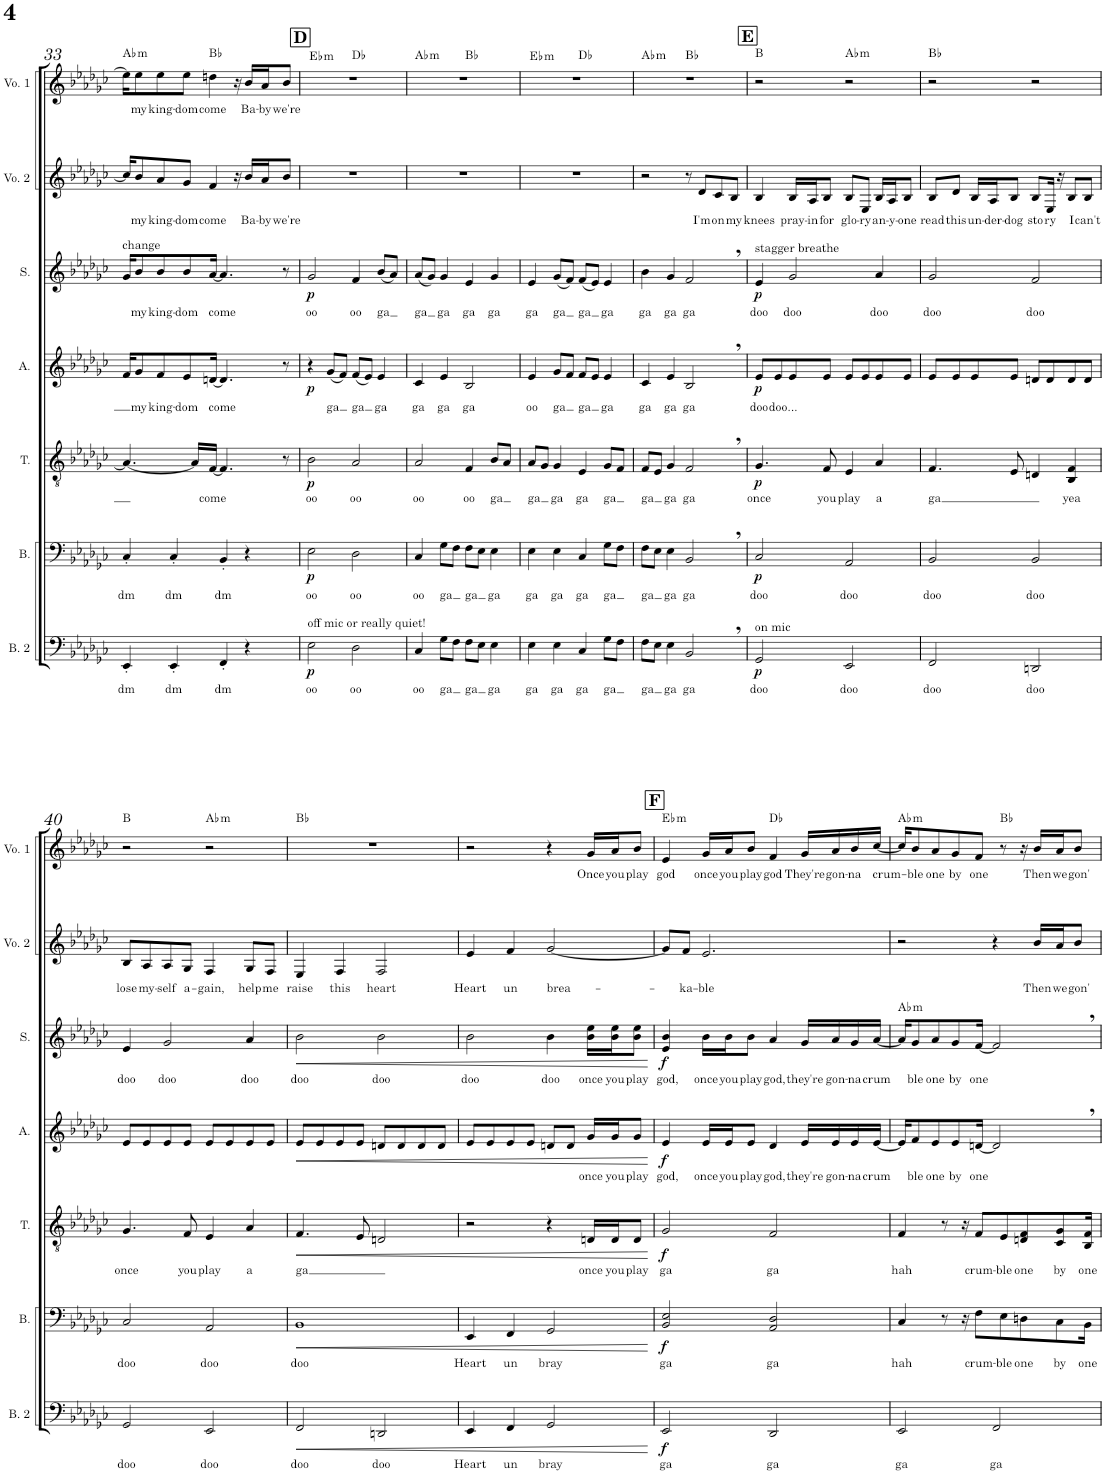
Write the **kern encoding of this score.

**kern	**text	**dynam	**kern	**text	**dynam	**kern	**text	**dynam	**kern	**text	**dynam	**kern	**text	**dynam	**harte	**kern	**text	**kern	**text	**harte
*part7	*part7	*part7	*part6	*part6	*part6	*part5	*part5	*part5	*part4	*part4	*part4	*part3	*part3	*part3	*part3	*part2	*part2	*part1	*part1	*part1
*staff7	*staff7	*staff7	*staff6	*staff6	*staff6	*staff5	*staff5	*staff5	*staff4	*staff4	*staff4	*staff3	*staff3	*staff3	*	*staff2	*staff2	*staff1	*staff1	*
*I"Bass Mic	*	*	*I"Bass	*	*	*I"Tenor	*	*	*I"Alto	*	*	*I"Soprano	*	*	*	*I"Voice 2	*	*I"Voice 1	*	*
*I'B. 2	*	*	*I'B.	*	*	*I'T.	*	*	*I'A.	*	*	*I'S.	*	*	*	*I'Vo. 2	*	*I'Vo. 1	*	*
!!LO:PB:g=z
*clefF4	*	*	*clefF4	*	*	*clefGv2	*	*	*clefG2	*	*	*clefG2	*	*	*	*clefG2	*	*clefG2	*	*
*k[b-e-a-d-g-c-]	*	*	*k[b-e-a-d-g-c-]	*	*	*k[b-e-a-d-g-c-]	*	*	*k[b-e-a-d-g-c-]	*	*	*k[b-e-a-d-g-c-]	*	*	*	*k[b-e-a-d-g-c-]	*	*k[b-e-a-d-g-c-]	*	*
*M4/4	*	*	*M4/4	*	*	*M4/4	*	*	*M4/4	*	*	*M4/4	*	*	*	*M4/4	*	*M4/4	*	*
=33	=33	=33	=33	=33	=33	=33	=33	=33	=33	=33	=33	=33	=33	=33	=33	=33	=33	=33	=33	=33
!	!	!	!	!	!	!	!	!	!	!	!	!LO:TX:a:t=change	!	!	!	!	!	!	!	!
!	!LO:LY:b	!	!	!LO:LY:b	!	!	!	!	!	!	!	!	!	!	!	!	!	!	!	!LO:H:kt=m
4EE-'/	dm	.	4C-'/	dm	.	4.A-/_	.	.	16f/KL	.	.	16g-/KL	.	.	.	16cc-/KL]	.	16ee-\KL]	.	Ab:min
!	!	!	!	!	!	!	!	!	!	!LO:LY:b	!	!	!LO:LY:b	!	!	!	!LO:LY:b	!	!LO:LY:b	!
.	.	.	.	.	.	.	.	.	8g-/	my	.	8b-/	my	.	.	8b-/	my	8ee-\	my	.
!	!	!	!	!	!	!	!	!	!	!LO:LY:b	!	!	!LO:LY:b	!	!	!	!LO:LY:b	!	!LO:LY:b	!
.	.	.	.	.	.	.	.	.	8f/	king-	.	8b-/	king-	.	.	8a-/	king-	8ee-\	king-	.
!	!LO:LY:b	!	!	!LO:LY:b	!	!	!	!	!	!	!	!	!	!	!	!	!	!	!	!
4EE-'/	dm	.	4C-'/	dm	.	.	.	.	.	.	.	.	.	.	.	.	.	.	.	.
!	!	!	!	!	!	!	!	!	!	!LO:LY:b	!	!	!LO:LY:b	!	!	!	!LO:LY:b	!	!LO:LY:b	!
.	.	.	.	.	.	.	.	.	8e-/	-dom	.	8b-/	-dom	.	.	8g-/J	-dom	8ee-\J	-dom	.
.	.	.	.	.	.	16A-/LL]	.	.	.	.	.	.	.	.	.	.	.	.	.	.
!	!	!	!	!	!	!	!LO:LY:b	!	!	!LO:LY:b	!	!	!LO:LY:b	!	!	!	!LO:LY:b	!	!LO:LY:b	!
.	.	.	.	.	.	[16F/JJ	come	.	[16dn/Jk	come	.	[16a-/Jk	come	.	.	4f/	come	4ddn\	come	Bb:maj
!	!LO:LY:b	!	!	!LO:LY:b	!	!	!	!	!	!	!	!	!	!	!	!	!	!	!	!
4FF'/	dm	.	4BB-'/	dm	.	4.F/]	.	.	4.d/]	.	.	4.a-/]	.	.	.	.	.	.	.	.
.	.	.	.	.	.	.	.	.	.	.	.	.	.	.	.	16r	.	16r	.	.
!	!	!	!	!	!	!	!	!	!	!	!	!	!	!	!	!	!LO:LY:b	!	!LO:LY:b	!
4r	.	.	4r	.	.	.	.	.	.	.	.	.	.	.	.	16b-/LL	Ba-	16b-/LL	Ba-	.
!	!	!	!	!	!	!	!	!	!	!	!	!	!	!	!	!	!LO:LY:b	!	!LO:LY:b	!
.	.	.	.	.	.	.	.	.	.	.	.	.	.	.	.	16a-/J	-by	16a-/J	-by	.
!	!	!	!	!	!	!	!	!	!	!	!	!	!	!	!	!	!LO:LY:b	!	!LO:LY:b	!
.	.	.	.	.	.	8r	.	.	8r	.	.	8r	.	.	.	8b-/J	we're	8b-/J	we're	.
!!LO:REH:place=s1:a:B:cj:fs=14:t=D
=34	=34	=34	=34	=34	=34	=34	=34	=34	=34	=34	=34	=34	=34	=34	=34	=34	=34	=34	=34	=34
!LO:TX:a:t=off mic or really quiet!	!	!	!	!	!	!	!	!	!	!	!	!	!	!	!	!	!	!	!	!
!	!LO:LY:b	!LO:DY:b	!	!LO:LY:b	!LO:DY:b	!	!LO:LY:b	!LO:DY:b	!	!	!LO:DY:b	!	!LO:LY:b	!LO:DY:b	!	!	!	!	!	!LO:H:kt=m
*	*	*	*	*	*	*	*	*	*	*	*	*	*	*	*	*	*	*^	*	*
2E-\	oo	p	2E-\	oo	p	2B-\	oo	p	4r	.	p	2g-/	oo	p	.	1r	.	1r	2ryy	.	Eb:min
!	!	!	!	!	!	!	!	!	!	!LO:LY:b	!	!	!	!	!	!	!	!	!	!	!
.	.	.	.	.	.	.	.	.	(8g-/L	ga	.	.	.	.	.	.	.	.	.	.	.
.	.	.	.	.	.	.	.	.	8f/J)	.	.	.	.	.	.	.	.	.	.	.	.
!	!LO:LY:b	!	!	!LO:LY:b	!	!	!LO:LY:b	!	!	!LO:LY:b	!	!	!LO:LY:b	!	!	!	!	!	!	!	!
2D-\	oo	.	2D-\	oo	.	2A-/	oo	.	(8f/L	ga	.	4f/	oo	.	.	.	.	.	2ryy	.	Db:maj
.	.	.	.	.	.	.	.	.	8e-/J)	.	.	.	.	.	.	.	.	.	.	.	.
!	!	!	!	!	!	!	!	!	!	!LO:LY:b	!	!	!LO:LY:b	!	!	!	!	!	!	!	!
.	.	.	.	.	.	.	.	.	4e-/	ga	.	(8b-/L	ga	.	.	.	.	.	.	.	.
.	.	.	.	.	.	.	.	.	.	.	.	8a-/J)	.	.	.	.	.	.	.	.	.
=35	=35	=35	=35	=35	=35	=35	=35	=35	=35	=35	=35	=35	=35	=35	=35	=35	=35	=35	=35	=35	=35
!	!LO:LY:b	!	!	!LO:LY:b	!	!	!LO:LY:b	!	!	!LO:LY:b	!	!	!LO:LY:b	!	!	!	!	!	!	!	!LO:H:kt=m
4C-/	oo	.	4C-/	oo	.	2A-/	oo	.	4c-/	ga	.	(8a-/L	ga	.	.	1r	.	1r	2ryy	.	Ab:min
.	.	.	.	.	.	.	.	.	.	.	.	8g-/J)	.	.	.	.	.	.	.	.	.
!	!LO:LY:b	!	!	!LO:LY:b	!	!	!	!	!	!LO:LY:b	!	!	!LO:LY:b	!	!	!	!	!	!	!	!
8G-\L	ga	.	8G-\L	ga	.	.	.	.	4e-/	ga	.	4g-/	ga	.	.	.	.	.	.	.	.
8F\J	.	.	8F\J	.	.	.	.	.	.	.	.	.	.	.	.	.	.	.	.	.	.
!	!LO:LY:b	!	!	!LO:LY:b	!	!	!LO:LY:b	!	!	!LO:LY:b	!	!	!LO:LY:b	!	!	!	!	!	!	!	!
8F\L	ga	.	8F\L	ga	.	4F/	oo	.	2B-/	ga	.	4e-/	ga	.	.	.	.	.	2ryy	.	Bb:maj
8E-\J	.	.	8E-\J	.	.	.	.	.	.	.	.	.	.	.	.	.	.	.	.	.	.
!	!LO:LY:b	!	!	!LO:LY:b	!	!	!LO:LY:b	!	!	!	!	!	!LO:LY:b	!	!	!	!	!	!	!	!
4E-\	ga	.	4E-\	ga	.	8B-/L	ga	.	.	.	.	4g-/	ga	.	.	.	.	.	.	.	.
.	.	.	.	.	.	8A-/J	.	.	.	.	.	.	.	.	.	.	.	.	.	.	.
=36	=36	=36	=36	=36	=36	=36	=36	=36	=36	=36	=36	=36	=36	=36	=36	=36	=36	=36	=36	=36	=36
!	!LO:LY:b	!	!	!LO:LY:b	!	!	!LO:LY:b	!	!	!LO:LY:b	!	!	!LO:LY:b	!	!	!	!	!	!	!	!LO:H:kt=m
4E-\	ga	.	4E-\	ga	.	8A-/L	ga	.	4e-/	oo	.	4e-/	ga	.	.	1r	.	1r	2ryy	.	Eb:min
.	.	.	.	.	.	8G-/J	.	.	.	.	.	.	.	.	.	.	.	.	.	.	.
!	!LO:LY:b	!	!	!LO:LY:b	!	!	!LO:LY:b	!	!	!LO:LY:b	!	!	!LO:LY:b	!	!	!	!	!	!	!	!
4E-\	ga	.	4E-\	ga	.	4G-/	ga	.	8g-/L	ga	.	(8g-/L	ga	.	.	.	.	.	.	.	.
.	.	.	.	.	.	.	.	.	8f/J	.	.	8f/J)	.	.	.	.	.	.	.	.	.
!	!LO:LY:b	!	!	!LO:LY:b	!	!	!LO:LY:b	!	!	!LO:LY:b	!	!	!LO:LY:b	!	!	!	!	!	!	!	!
4C-/	ga	.	4C-/	ga	.	4E-/	ga	.	8f/L	ga	.	(8f/L	ga	.	.	.	.	.	2ryy	.	Db:maj
.	.	.	.	.	.	.	.	.	8e-/J	.	.	8e-/J)	.	.	.	.	.	.	.	.	.
!	!LO:LY:b	!	!	!LO:LY:b	!	!	!LO:LY:b	!	!	!LO:LY:b	!	!	!LO:LY:b	!	!	!	!	!	!	!	!
8G-\L	ga	.	8G-\L	ga	.	8G-/L	ga	.	4e-/	ga	.	4e-/	ga	.	.	.	.	.	.	.	.
8F\J	.	.	8F\J	.	.	8F/J	.	.	.	.	.	.	.	.	.	.	.	.	.	.	.
=37	=37	=37	=37	=37	=37	=37	=37	=37	=37	=37	=37	=37	=37	=37	=37	=37	=37	=37	=37	=37	=37
!	!LO:LY:b	!	!	!LO:LY:b	!	!	!LO:LY:b	!	!	!LO:LY:b	!	!	!LO:LY:b	!	!	!	!	!	!	!	!LO:H:kt=m
8F\L	ga	.	8F\L	ga	.	8F/L	ga	.	4c-/	ga	.	4b-\	ga	.	.	2r	.	1r	2ryy	.	Ab:min
8E-\J	.	.	8E-\J	.	.	8E-/J	.	.	.	.	.	.	.	.	.	.	.	.	.	.	.
!	!LO:LY:b	!	!	!LO:LY:b	!	!	!LO:LY:b	!	!	!LO:LY:b	!	!	!LO:LY:b	!	!	!	!	!	!	!	!
4E-\	ga	.	4E-\	ga	.	4G-/	ga	.	4e-/	ga	.	4g-/	ga	.	.	.	.	.	.	.	.
!	!LO:LY:b	!	!	!LO:LY:b	!	!	!LO:LY:b	!	!	!LO:LY:b	!	!	!LO:LY:b	!	!	!	!	!	!	!	!
2BB-,/	ga	.	2BB-,/	ga	.	2F,/	ga	.	2B-,/	ga	.	2f,/	ga	.	.	8r	.	.	2ryy	.	Bb:maj
!	!	!	!	!	!	!	!	!	!	!	!	!	!	!	!	!	!LO:LY:b	!	!	!	!
.	.	.	.	.	.	.	.	.	.	.	.	.	.	.	.	8d-/L	I'm	.	.	.	.
!	!	!	!	!	!	!	!	!	!	!	!	!	!	!	!	!	!LO:LY:b	!	!	!	!
.	.	.	.	.	.	.	.	.	.	.	.	.	.	.	.	8c-/	on	.	.	.	.
!	!	!	!	!	!	!	!	!	!	!	!	!	!	!	!	!	!LO:LY:b	!	!	!	!
.	.	.	.	.	.	.	.	.	.	.	.	.	.	.	.	8B-/J	my	.	.	.	.
!!LO:REH:place=s1:a:B:cj:fs=14:t=E
=38	=38	=38	=38	=38	=38	=38	=38	=38	=38	=38	=38	=38	=38	=38	=38	=38	=38	=38	=38	=38	=38
!	!	!	!	!	!	!	!	!	!	!	!	!LO:TX:a:t=stagger breathe	!	!	!	!	!	!	!	!	!
!LO:TX:a:t=on mic	!	!	!	!	!	!	!	!	!	!	!	!	!	!	!	!	!	!	!	!	!
!	!LO:LY:b	!LO:DY:b	!	!LO:LY:b	!LO:DY:b	!	!LO:LY:b	!LO:DY:b	!	!LO:LY:b	!LO:DY:b	!	!LO:LY:b	!LO:DY:b	!	!	!LO:LY:b	!	!	!	!
*	*	*	*	*	*	*	*	*	*	*	*	*	*	*	*	*	*	*v	*v	*	*
2GG-/	doo	p	2C-/	doo	p	4.G-/	once	p	8e-/L	doo	p	4e-/	doo	p	.	4B-/	knees	2r	.	B:maj
!	!	!	!	!	!	!	!	!	!	!LO:LY:b	!	!	!	!	!	!	!	!	!	!
.	.	.	.	.	.	.	.	.	8e-/	doo	.	.	.	.	.	.	.	.	.	.
!	!	!	!	!	!	!	!	!	!	!LO:LY:b	!	!	!LO:LY:b	!	!	!	!LO:LY:b	!	!	!
.	.	.	.	.	.	.	.	.	8e-/	...	.	2g-/	doo	.	.	16B-/LL	pray-	.	.	.
!	!	!	!	!	!	!	!	!	!	!	!	!	!	!	!	!	!LO:LY:b	!	!	!
.	.	.	.	.	.	.	.	.	.	.	.	.	.	.	.	16A-/J	-in	.	.	.
!	!	!	!	!	!	!	!LO:LY:b	!	!	!	!	!	!	!	!	!	!LO:LY:b	!	!	!
.	.	.	.	.	.	8F/	you	.	8e-/J	.	.	.	.	.	.	8B-/J	for	.	.	.
!	!LO:LY:b	!	!	!LO:LY:b	!	!	!LO:LY:b	!	!	!	!	!	!	!	!	!	!LO:LY:b	!	!	!LO:H:kt=m
2EE-/	doo	.	2AA-/	doo	.	4E-/	play	.	8e-/L	.	.	.	.	.	.	8B-/L	glo-	2r	.	Ab:min
!	!	!	!	!	!	!	!	!	!	!	!	!	!	!	!	!	!LO:LY:b	!	!	!
.	.	.	.	.	.	.	.	.	8e-/	.	.	.	.	.	.	8E-/J	-ry	.	.	.
!	!	!	!	!	!	!	!LO:LY:b	!	!	!	!	!	!LO:LY:b	!	!	!	!LO:LY:b	!	!	!
.	.	.	.	.	.	4A-/	a	.	8e-/	.	.	4a-/	doo	.	.	16B-/LL	an-	.	.	.
!	!	!	!	!	!	!	!	!	!	!	!	!	!	!	!	!	!LO:LY:b	!	!	!
.	.	.	.	.	.	.	.	.	.	.	.	.	.	.	.	16A-/J	-y-	.	.	.
!	!	!	!	!	!	!	!	!	!	!	!	!	!	!	!	!	!LO:LY:b	!	!	!
.	.	.	.	.	.	.	.	.	8e-/J	.	.	.	.	.	.	8B-/J	-one	.	.	.
=39	=39	=39	=39	=39	=39	=39	=39	=39	=39	=39	=39	=39	=39	=39	=39	=39	=39	=39	=39	=39
!	!LO:LY:b	!	!	!LO:LY:b	!	!	!LO:LY:b	!	!	!	!	!	!LO:LY:b	!	!	!	!LO:LY:b	!	!	!
2FF/	doo	.	2BB-/	doo	.	4.F/	ga	.	8e-/L	.	.	2g-/	doo	.	.	8B-/L	read	2r	.	Bb:maj
!	!	!	!	!	!	!	!	!	!	!	!	!	!	!	!	!	!LO:LY:b	!	!	!
.	.	.	.	.	.	.	.	.	8e-/	.	.	.	.	.	.	8d-/J	this	.	.	.
!	!	!	!	!	!	!	!	!	!	!	!	!	!	!	!	!	!LO:LY:b	!	!	!
.	.	.	.	.	.	.	.	.	8e-/	.	.	.	.	.	.	16B-/LL	un-	.	.	.
!	!	!	!	!	!	!	!	!	!	!	!	!	!	!	!	!	!LO:LY:b	!	!	!
.	.	.	.	.	.	.	.	.	.	.	.	.	.	.	.	16A-/J	-der-	.	.	.
!	!	!	!	!	!	!	!	!	!	!	!	!	!	!	!	!	!LO:LY:b	!	!	!
.	.	.	.	.	.	8E-/	.	.	8e-/J	.	.	.	.	.	.	8B-/J	-dog	.	.	.
!	!LO:LY:b	!	!	!LO:LY:b	!	!	!	!	!	!	!	!	!LO:LY:b	!	!	!	!LO:LY:b	!	!	!
2DDn/	doo	.	2BB-/	doo	.	4Dn/	.	.	8dn/L	.	.	2f/	doo	.	.	8B-/L	sto	2r	.	.
!	!	!	!	!	!	!	!	!	!	!	!	!	!	!	!	!	!LO:LY:b	!	!	!
.	.	.	.	.	.	.	.	.	8d/	.	.	.	.	.	.	16E-/Jk	ry	.	.	.
.	.	.	.	.	.	.	.	.	.	.	.	.	.	.	.	16r	.	.	.	.
!	!	!	!	!	!	!	!LO:LY:b	!	!	!	!	!	!	!	!	!	!LO:LY:b	!	!	!
.	.	.	.	.	.	4BB-/ 4F/	yea	.	8d/	.	.	.	.	.	.	8B-/L	I	.	.	.
!	!	!	!	!	!	!	!	!	!	!	!	!	!	!	!	!	!LO:LY:b	!	!	!
.	.	.	.	.	.	.	.	.	8d/J	.	.	.	.	.	.	8B-/J	can't	.	.	.
!!LO:LB:g=z
=40	=40	=40	=40	=40	=40	=40	=40	=40	=40	=40	=40	=40	=40	=40	=40	=40	=40	=40	=40	=40
!	!LO:LY:b	!	!	!LO:LY:b	!	!	!LO:LY:b	!	!	!	!	!	!LO:LY:b	!	!	!	!LO:LY:b	!	!	!
2GG-/	doo	.	2C-/	doo	.	4.G-/	once	.	8e-/L	.	.	4e-/	doo	.	.	8B-/L	lose	2r	.	B:maj
!	!	!	!	!	!	!	!	!	!	!	!	!	!	!	!	!	!LO:LY:b	!	!	!
.	.	.	.	.	.	.	.	.	8e-/	.	.	.	.	.	.	8A-/	my-	.	.	.
!	!	!	!	!	!	!	!	!	!	!	!	!	!LO:LY:b	!	!	!	!LO:LY:b	!	!	!
.	.	.	.	.	.	.	.	.	8e-/	.	.	2g-/	doo	.	.	8A-/	-self	.	.	.
!	!	!	!	!	!	!	!LO:LY:b	!	!	!	!	!	!	!	!	!	!LO:LY:b	!	!	!
.	.	.	.	.	.	8F/	you	.	8e-/J	.	.	.	.	.	.	8G-/J	a-	.	.	.
!	!LO:LY:b	!	!	!LO:LY:b	!	!	!LO:LY:b	!	!	!	!	!	!	!	!	!	!LO:LY:b	!	!	!LO:H:kt=m
2EE-/	doo	.	2AA-/	doo	.	4E-/	play	.	8e-/L	.	.	.	.	.	.	4F/	-gain,	2r	.	Ab:min
.	.	.	.	.	.	.	.	.	8e-/	.	.	.	.	.	.	.	.	.	.	.
!	!	!	!	!	!	!	!LO:LY:b	!	!	!	!	!	!LO:LY:b	!	!	!	!LO:LY:b	!	!	!
.	.	.	.	.	.	4A-/	a	.	8e-/	.	.	4a-/	doo	.	.	8G-/L	help	.	.	.
!	!	!	!	!	!	!	!	!	!	!	!	!	!	!	!	!	!LO:LY:b	!	!	!
.	.	.	.	.	.	.	.	.	8e-/J	.	.	.	.	.	.	8F/J	me	.	.	.
=41	=41	=41	=41	=41	=41	=41	=41	=41	=41	=41	=41	=41	=41	=41	=41	=41	=41	=41	=41	=41
!	!LO:LY:b	!LO:HP:b	!	!LO:LY:b	!LO:HP:b	!	!LO:LY:b	!LO:HP:b	!	!	!LO:HP:b	!	!LO:LY:b	!LO:HP:b	!	!	!LO:LY:b	!	!	!
2FF/	doo	<	1BB-	doo	<	4.F/	ga	<	8e-/L	.	<	2b-\	doo	<	.	4E-/	raise	1r	.	Bb:maj
.	.	.	.	.	.	.	.	.	8e-/	.	.	.	.	.	.	.	.	.	.	.
!	!	!	!	!	!	!	!	!	!	!	!	!	!	!	!	!	!LO:LY:b	!	!	!
.	.	.	.	.	.	.	.	.	8e-/	.	.	.	.	.	.	4F/	this	.	.	.
.	.	.	.	.	.	8E-/	.	.	8e-/J	.	.	.	.	.	.	.	.	.	.	.
!	!LO:LY:b	!	!	!	!	!	!	!	!	!	!	!	!LO:LY:b	!	!	!	!LO:LY:b	!	!	!
2DDn/	doo	.	.	.	.	2Dn/	.	.	8dn/L	.	.	2b-\	doo	.	.	2F/	heart	.	.	.
.	.	.	.	.	.	.	.	.	8d/	.	.	.	.	.	.	.	.	.	.	.
.	.	.	.	.	.	.	.	.	8d/	.	.	.	.	.	.	.	.	.	.	.
.	.	.	.	.	.	.	.	.	8d/J	.	.	.	.	.	.	.	.	.	.	.
=42	=42	=42	=42	=42	=42	=42	=42	=42	=42	=42	=42	=42	=42	=42	=42	=42	=42	=42	=42	=42
!	!LO:LY:b	!	!	!LO:LY:b	!	!	!	!	!	!	!	!	!LO:LY:b	!	!	!	!LO:LY:b	!	!	!
4EE-/	Heart	.	4EE-/	Heart	.	2r	.	.	8e-/L	.	.	2b-\	doo	.	.	4e-/	Heart	2r	.	.
.	.	.	.	.	.	.	.	.	8e-/	.	.	.	.	.	.	.	.	.	.	.
!	!LO:LY:b	!	!	!LO:LY:b	!	!	!	!	!	!	!	!	!	!	!	!	!LO:LY:b	!	!	!
4FF/	un	.	4FF/	un	.	.	.	.	8e-/	.	.	.	.	.	.	4f/	un	.	.	.
.	.	.	.	.	.	.	.	.	8e-/J	.	.	.	.	.	.	.	.	.	.	.
!	!LO:LY:b	!	!	!LO:LY:b	!	!	!	!	!	!	!	!	!LO:LY:b	!	!	!	!LO:LY:b	!	!	!
2GG-/	bray	.	2GG-/	bray	.	4r	.	.	8dn/L	.	.	4b-\	doo	.	.	[2g-/	brea-	4r	.	.
.	.	.	.	.	.	.	.	.	8d/J	.	.	.	.	.	.	.	.	.	.	.
!	!	!	!	!	!	!	!LO:LY:b	!	!	!LO:LY:b	!	!	!LO:LY:b	!	!	!	!	!	!LO:LY:b	!
.	.	.	.	.	.	16Dn/LL	once	.	16g-/LL	once	.	16b-\ 16ee-\LL	once	.	.	.	.	16g-/LL	Once	.
!	!	!	!	!	!	!	!LO:LY:b	!	!	!LO:LY:b	!	!	!LO:LY:b	!	!	!	!	!	!LO:LY:b	!
.	.	.	.	.	.	16D/J	you	.	16g-/J	you	.	16b-\ 16ee-\J	you	.	.	.	.	16a-/J	you	.
!	!	!	!	!	!	!	!LO:LY:b	!	!	!LO:LY:b	!	!	!LO:LY:b	!	!	!	!	!	!LO:LY:b	!
.	.	.	.	.	.	8D/J	play	.	8g-/J	play	.	8b-\ 8ee-\J	play	.	.	.	.	8b-/J	play	.
.	.	[	.	.	[	.	.	[	.	.	[	.	.	[	.	.	.	.	.	.
!!LO:REH:place=s1:a:B:cj:fs=14:t=F
=43	=43	=43	=43	=43	=43	=43	=43	=43	=43	=43	=43	=43	=43	=43	=43	=43	=43	=43	=43	=43
!	!LO:LY:b	!LO:DY:b	!	!LO:LY:b	!LO:DY:b	!	!LO:LY:b	!LO:DY:b	!	!LO:LY:b	!LO:DY:b	!	!LO:LY:b	!LO:DY:b	!	!	!	!	!LO:LY:b	!LO:H:kt=m
2EE-/	ga	f	2BB-/ 2E-/	ga	f	2G-/	ga	f	4e-/	god,	f	4e-/ 4b-/	god,	f	.	8g-/L]	.	4e-/	god	Eb:min
!	!	!	!	!	!	!	!	!	!	!	!	!	!	!	!	!	!LO:LY:b	!	!	!
.	.	.	.	.	.	.	.	.	.	.	.	.	.	.	.	8f/J	-ka-	.	.	.
!	!	!	!	!	!	!	!	!	!	!LO:LY:b	!	!	!LO:LY:b	!	!	!	!LO:LY:b	!	!LO:LY:b	!
.	.	.	.	.	.	.	.	.	16e-/LL	once	.	16b-\LL	once	.	.	2.e-/	-ble	16g-/LL	once	.
!	!	!	!	!	!	!	!	!	!	!LO:LY:b	!	!	!LO:LY:b	!	!	!	!	!	!LO:LY:b	!
.	.	.	.	.	.	.	.	.	16e-/J	you	.	16b-\J	you	.	.	.	.	16a-/J	you	.
!	!	!	!	!	!	!	!	!	!	!LO:LY:b	!	!	!LO:LY:b	!	!	!	!	!	!LO:LY:b	!
.	.	.	.	.	.	.	.	.	8e-/J	play	.	8b-\J	play	.	.	.	.	8b-/J	play	.
!	!LO:LY:b	!	!	!LO:LY:b	!	!	!LO:LY:b	!	!	!LO:LY:b	!	!	!LO:LY:b	!	!	!	!	!	!LO:LY:b	!
2DD-/	ga	.	2AA-/ 2D-/	ga	.	2F/	ga	.	4d-/	god,	.	4a-/	god,	.	.	.	.	4f/	god	Db:maj
!	!	!	!	!	!	!	!	!	!	!LO:LY:b	!	!	!LO:LY:b	!	!	!	!	!	!LO:LY:b	!
.	.	.	.	.	.	.	.	.	16e-/LL	they're	.	16g-/LL	they're	.	.	.	.	16g-/LL	They're	.
!	!	!	!	!	!	!	!	!	!	!LO:LY:b	!	!	!LO:LY:b	!	!	!	!	!	!LO:LY:b	!
.	.	.	.	.	.	.	.	.	16e-/	gon-	.	16a-/	gon-	.	.	.	.	16a-/	gon-	.
!	!	!	!	!	!	!	!	!	!	!LO:LY:b	!	!	!LO:LY:b	!	!	!	!	!	!LO:LY:b	!
.	.	.	.	.	.	.	.	.	16e-/	-na	.	16g-/	-na	.	.	.	.	16b-/	-na	.
!	!	!	!	!	!	!	!	!	!	!LO:LY:b	!	!	!LO:LY:b	!	!	!	!	!	!LO:LY:b	!
.	.	.	.	.	.	.	.	.	[16e-/JJ	crum	.	[16a-/JJ	crum	.	.	.	.	[16cc-/JJ	crum-	.
=44	=44	=44	=44	=44	=44	=44	=44	=44	=44	=44	=44	=44	=44	=44	=44	=44	=44	=44	=44	=44
!	!LO:LY:b	!	!	!LO:LY:b	!	!	!LO:LY:b	!	!	!	!	!	!	!	!LO:H:kt=m	!	!	!	!	!LO:H:kt=m
2EE-/	ga	.	4C-/	hah	.	4F/	hah	.	16e-/KL]	.	.	16a-/KL]	.	.	Ab:min	2r	.	16cc-/KL]	.	Ab:min
!	!	!	!	!	!	!	!	!	!	!LO:LY:b	!	!	!LO:LY:b	!	!	!	!	!	!LO:LY:b	!
.	.	.	.	.	.	.	.	.	8f/	-ble	.	8g-/	-ble	.	.	.	.	8b-/	-ble	.
!	!	!	!	!	!	!	!	!	!	!LO:LY:b	!	!	!LO:LY:b	!	!	!	!	!	!LO:LY:b	!
.	.	.	.	.	.	.	.	.	8e-/	one	.	8a-/	one	.	.	.	.	8a-/	one	.
.	.	.	8r	.	.	8r	.	.	.	.	.	.	.	.	.	.	.	.	.	.
!	!	!	!	!	!	!	!	!	!	!LO:LY:b	!	!	!LO:LY:b	!	!	!	!	!	!LO:LY:b	!
.	.	.	.	.	.	.	.	.	8e-/	by	.	8g-/	by	.	.	.	.	8g-/	by	.
.	.	.	16r	.	.	16r	.	.	.	.	.	.	.	.	.	.	.	.	.	.
!	!	!	!	!LO:LY:b	!	!	!LO:LY:b	!	!	!LO:LY:b	!	!	!LO:LY:b	!	!	!	!	!	!LO:LY:b	!
.	.	.	8F\L	crum-	.	8F/L	crum-	.	[16dn/Jk	one	.	[16f/Jk	one	.	.	.	.	8f/J	one	.
!	!LO:LY:b	!	!	!	!	!	!	!	!	!	!	!	!	!	!	!	!	!	!	!
2FF/	ga	.	.	.	.	.	.	.	2d,/]	.	.	2f,/]	.	.	.	4r	.	.	.	.
!	!	!	!	!LO:LY:b	!	!	!LO:LY:b	!	!	!	!	!	!	!	!	!	!	!	!	!
.	.	.	8E-\	-ble	.	8E-/	-ble	.	.	.	.	.	.	.	.	.	.	8r	.	Bb:maj
!	!	!	!	!LO:LY:b	!	!	!LO:LY:b	!	!	!	!	!	!	!	!	!	!	!	!	!
.	.	.	8Dn\	one	.	8Dn/ 8F/	one	.	.	.	.	.	.	.	.	.	.	16r	.	.
!	!	!	!	!	!	!	!	!	!	!	!	!	!	!	!	!	!LO:LY:b	!	!LO:LY:b	!
.	.	.	.	.	.	.	.	.	.	.	.	.	.	.	.	16b-/LL	Then	16b-/LL	Then	.
!	!	!	!	!LO:LY:b	!	!	!LO:LY:b	!	!	!	!	!	!	!	!	!	!LO:LY:b	!	!LO:LY:b	!
.	.	.	8C-\	by	.	8C-/ 8G-/	by	.	.	.	.	.	.	.	.	16a-/J	we	16a-/J	we	.
!	!	!	!	!	!	!	!	!	!	!	!	!	!	!	!	!	!LO:LY:b	!	!LO:LY:b	!
.	.	.	.	.	.	.	.	.	.	.	.	.	.	.	.	8b-/J	gon'	8b-/J	gon'	.
!	!	!	!	!LO:LY:b	!	!	!LO:LY:b	!	!	!	!	!	!	!	!	!	!	!	!	!
.	.	.	16BB-\Jk	one	.	16BB-/ 16F/Jk	one	.	.	.	.	.	.	.	.	.	.	.	.	.
=	=	=	=	=	=	=	=	=	=	=	=	=	=	=	=	=	=	=	=	=
*-	*-	*-	*-	*-	*-	*-	*-	*-	*-	*-	*-	*-	*-	*-	*-	*-	*-	*-	*-	*-
